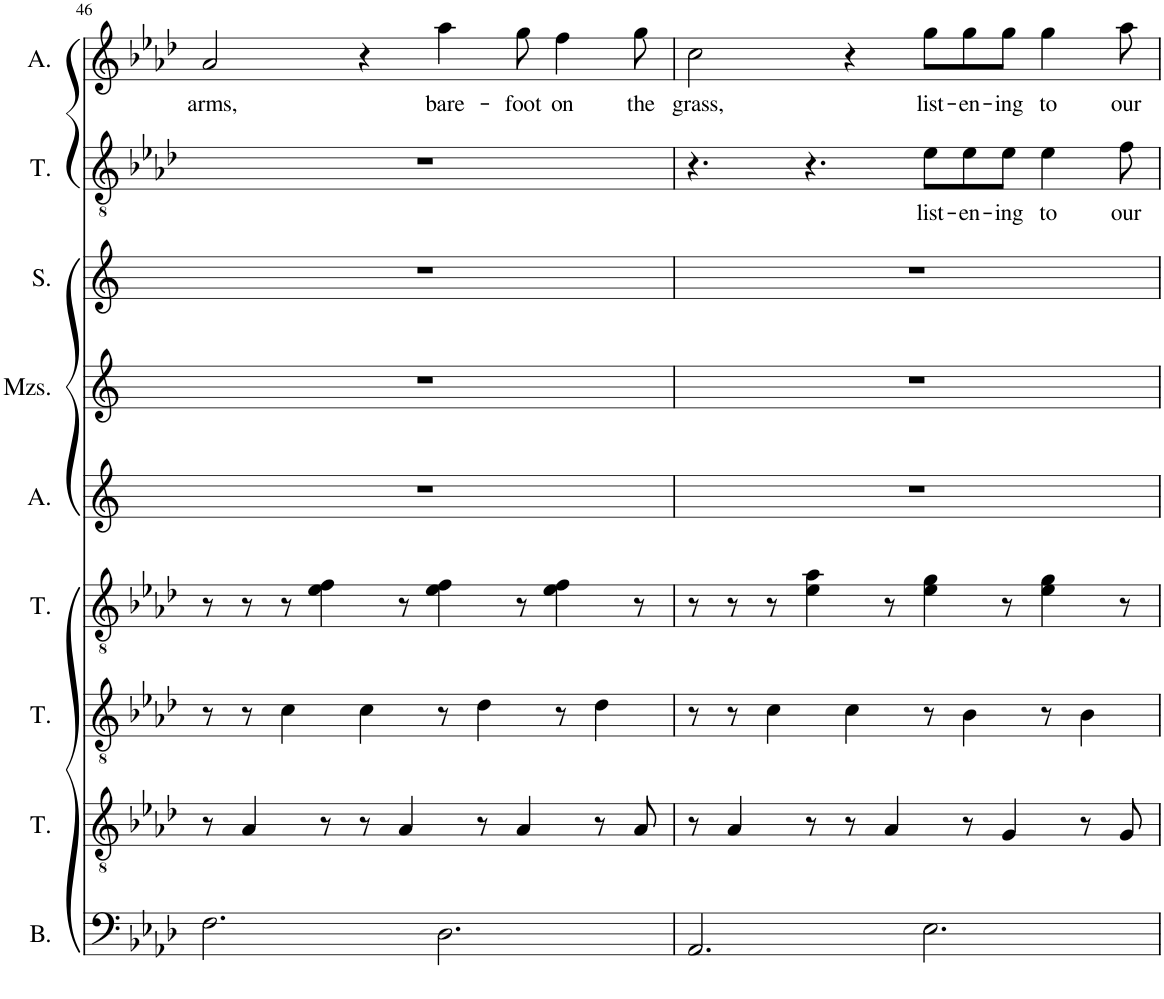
**kern	**kern	**kern	**kern	**kern	**kern	**kern	**kern	**text	**kern	**text
*part9	*part8	*part7	*part6	*part5	*part4	*part3	*part2	*part2	*part1	*part1
*staff9	*staff8	*staff7	*staff6	*staff5	*staff4	*staff3	*staff2	*staff2	*staff1	*staff1
*I"Bass	*I"Tenor	*I"Tenor	*I"Tenor	*I"Alto	*I"Mezzo-soprano	*I"Soprano	*I"Tenor	*	*I"Alto	*
*I'B.	*I'T.	*I'T.	*I'T.	*I'A.	*I'Mzs.	*I'S.	*I'T.	*	*I'A.	*
!!LO:PB:g=z
*clefF4	*clefGv2	*clefGv2	*clefGv2	*clefG2	*clefG2	*clefG2	*clefGv2	*	*clefG2	*
*k[b-e-a-d-]	*k[b-e-a-d-]	*k[b-e-a-d-]	*k[b-e-a-d-]	*k[]	*k[]	*k[]	*k[b-e-a-d-]	*	*k[b-e-a-d-]	*
*M12/8	*M12/8	*M12/8	*M12/8	*M12/8	*M12/8	*M12/8	*M12/8	*	*M12/8	*
=46	=46	=46	=46	=46	=46	=46	=46	=46	=46	=46
!	!	!	!	!	!	!	!	!	!	!LO:LY:b
2.F\	8r	8r	8r	1.r	1.r	1.r	1.r	.	2a-/	arms,
.	4A-/	8r	8r	.	.	.	.	.	.	.
.	.	4c\	8r	.	.	.	.	.	.	.
.	8r	.	4e-\ 4f\	.	.	.	.	.	.	.
.	8r	4c\	.	.	.	.	.	.	4r	.
.	4A-/	.	8r	.	.	.	.	.	.	.
!	!	!	!	!	!	!	!	!	!	!LO:LY:b
2.D-\	.	8r	4e-\ 4f\	.	.	.	.	.	4aa-\	bare-
.	8r	4d-\	.	.	.	.	.	.	.	.
!	!	!	!	!	!	!	!	!	!	!LO:LY:b
.	4A-/	.	8r	.	.	.	.	.	8gg\	-foot
!	!	!	!	!	!	!	!	!	!	!LO:LY:b
.	.	8r	4e-\ 4f\	.	.	.	.	.	4ff\	on
.	8r	4d-\	.	.	.	.	.	.	.	.
!	!	!	!	!	!	!	!	!	!	!LO:LY:b
.	8A-/	.	8r	.	.	.	.	.	8gg\	the
=47	=47	=47	=47	=47	=47	=47	=47	=47	=47	=47
!	!	!	!	!	!	!	!	!	!	!LO:LY:b
2.AA-/	8r	8r	8r	1.r	1.r	1.r	4.r	.	2cc\	grass,
.	4A-/	8r	8r	.	.	.	.	.	.	.
.	.	4c\	8r	.	.	.	.	.	.	.
.	8r	.	4e-\ 4a-\	.	.	.	4.r	.	.	.
.	8r	4c\	.	.	.	.	.	.	4r	.
.	4A-/	.	8r	.	.	.	.	.	.	.
!	!	!	!	!	!	!	!	!LO:LY:b	!	!LO:LY:b
2.E-\	.	8r	4e-\ 4g\	.	.	.	8e-\L	list-	8gg\L	list-
!	!	!	!	!	!	!	!	!LO:LY:b	!	!LO:LY:b
.	8r	4B-\	.	.	.	.	8e-\	-en-	8gg\	-en-
!	!	!	!	!	!	!	!	!LO:LY:b	!	!LO:LY:b
.	4G/	.	8r	.	.	.	8e-\J	-ing	8gg\J	-ing
!	!	!	!	!	!	!	!	!LO:LY:b	!	!LO:LY:b
.	.	8r	4e-\ 4g\	.	.	.	4e-\	to	4gg\	to
.	8r	4B-\	.	.	.	.	.	.	.	.
!	!	!	!	!	!	!	!	!LO:LY:b	!	!LO:LY:b
.	8G/	.	8r	.	.	.	8f\	our	8aa-\	our
=	=	=	=	=	=	=	=	=	=	=
*-	*-	*-	*-	*-	*-	*-	*-	*-	*-	*-
